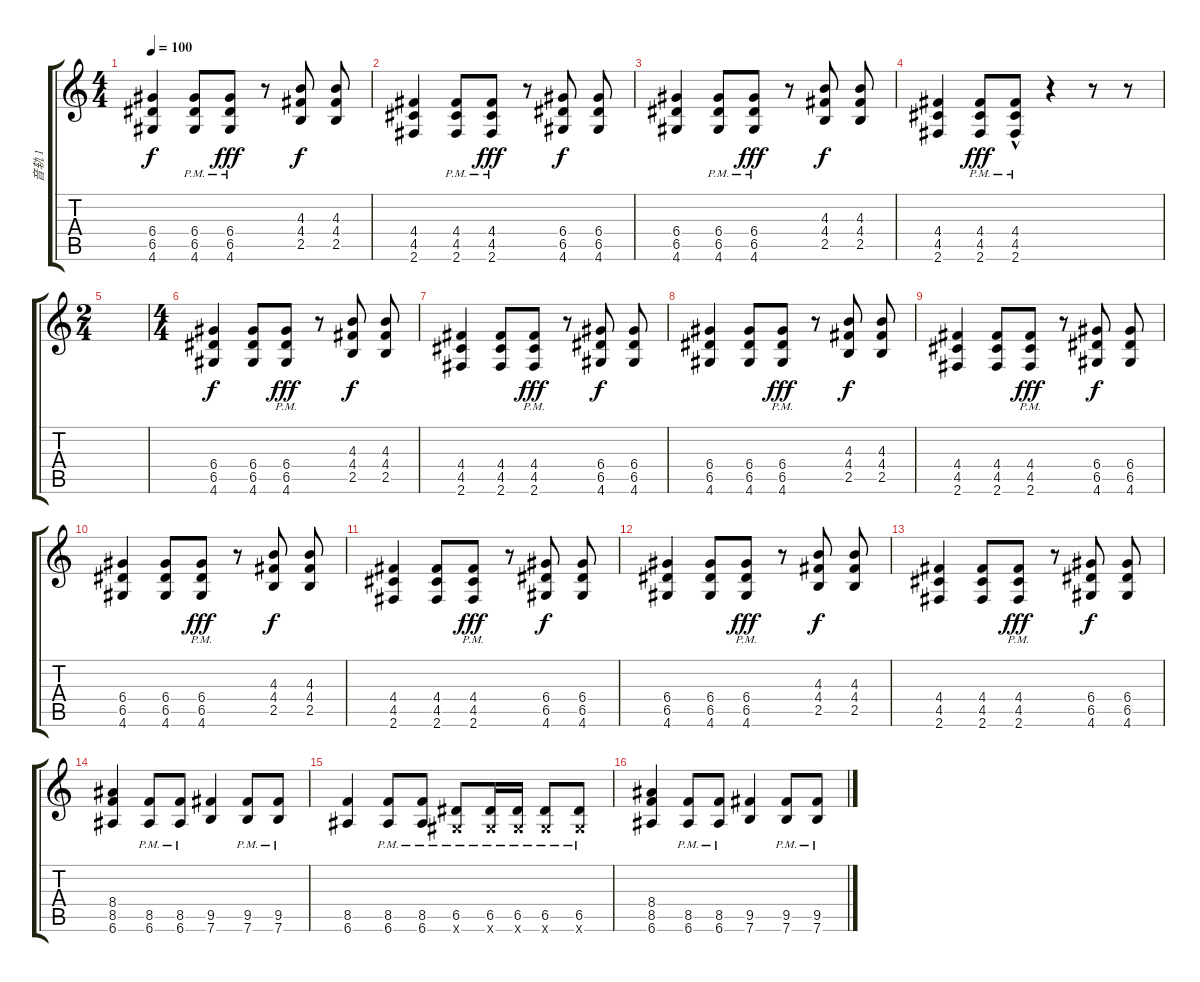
\track ("音轨 1" "音轨 1") {instrument electricguitarjazz}
\staff {score tabs}
\tuning (E4 B3 G3 D3 A2 E2) {hide}
\ts (4 4)
\tempo 100
\clef g2
\ks c
(6.4 6.5 4.6).4{dy f instrument acousticguitarsteel} (6.4{pm} 6.5{pm} 4.6{pm}).8 (6.4{pm} 6.5{pm} 4.6{pm}).8{dy fff} r.8 (4.3 4.4 2.5).8{dy f} (4.3 4.4 2.5).8 |
(4.4 4.5 2.6).4 (4.4{pm} 4.5{pm} 2.6{pm}).8 (4.4{pm} 4.5{pm} 2.6{pm}).8{dy fff} r.8 (6.4 6.5 4.6).8{dy f} (6.4 6.5 4.6).8 |
(6.4 6.5 4.6).4 (6.4{pm} 6.5{pm} 4.6{pm}).8 (6.4{pm} 6.5{pm} 4.6{pm}).8{dy fff} r.8 (4.3 4.4 2.5).8{dy f} (4.3 4.4 2.5).8 |
(4.4 4.5 2.6).4 (4.4{pm} 4.5{pm} 2.6{pm}).8{dy fff} (4.4{hac pm} 4.5{pm} 2.6{pm}).8 r.4 r.8 r.8 |
\ts (2 4)
|
\ts (4 4)
(6.4 6.5 4.6).4{dy f instrument acousticguitarsteel} (6.4 6.5 4.6).8 (6.4{pm} 6.5{pm} 4.6{pm}).8{dy fff} r.8 (4.3 4.4 2.5).8{dy f} (4.3 4.4 2.5).8 |
(4.4 4.5 2.6).4 (4.4 4.5 2.6).8 (4.4{pm} 4.5{pm} 2.6{pm}).8{dy fff} r.8 (6.4 6.5 4.6).8{dy f} (6.4 6.5 4.6).8 |
(6.4 6.5 4.6).4 (6.4 6.5 4.6).8 (6.4{pm} 6.5{pm} 4.6{pm}).8{dy fff} r.8 (4.3 4.4 2.5).8{dy f} (4.3 4.4 2.5).8 |
(4.4 4.5 2.6).4 (4.4 4.5 2.6).8 (4.4{pm} 4.5{pm} 2.6{pm}).8{dy fff} r.8 (6.4 6.5 4.6).8{dy f} (6.4 6.5 4.6).8 |
(6.4 6.5 4.6).4 (6.4 6.5 4.6).8 (6.4{pm} 6.5{pm} 4.6{pm}).8{dy fff} r.8 (4.3 4.4 2.5).8{dy f} (4.3 4.4 2.5).8 |
(4.4 4.5 2.6).4 (4.4 4.5 2.6).8 (4.4{pm} 4.5{pm} 2.6{pm}).8{dy fff} r.8 (6.4 6.5 4.6).8{dy f} (6.4 6.5 4.6).8 |
(6.4 6.5 4.6).4 (6.4 6.5 4.6).8 (6.4{pm} 6.5{pm} 4.6{pm}).8{dy fff} r.8 (4.3 4.4 2.5).8{dy f} (4.3 4.4 2.5).8 |
(4.4 4.5 2.6).4 (4.4 4.5 2.6).8 (4.4{pm} 4.5{pm} 2.6{pm}).8{dy fff} r.8 (6.4 6.5 4.6).8{dy f} (6.4 6.5 4.6).8 |
(8.4 8.5 6.6).4{instrument acousticguitarsteel} (8.5{pm} 6.6{pm}).8 (8.5{pm} 6.6{pm}).8 (9.5 7.6).4 (9.5{pm} 7.6{pm}).8 (9.5{pm} 7.6{pm}).8 |
(8.5 6.6).4 (8.5{pm} 6.6{pm}).8 (8.5{pm} 6.6{pm}).8 (6.5{pm} 4.6{pm x}).8 (6.5{pm} 4.6{pm x}).16 (6.5{pm} 4.6{pm x}).16 (6.5{pm} 4.6{pm x}).8 (6.5{pm} 4.6{pm x}).8 |
(8.4 8.5 6.6).4{instrument acousticguitarsteel} (8.5{pm} 6.6{pm}).8 (8.5{pm} 6.6{pm}).8 (9.5 7.6).4 (9.5{pm} 7.6{pm}).8 (9.5{pm} 7.6{pm}).8
